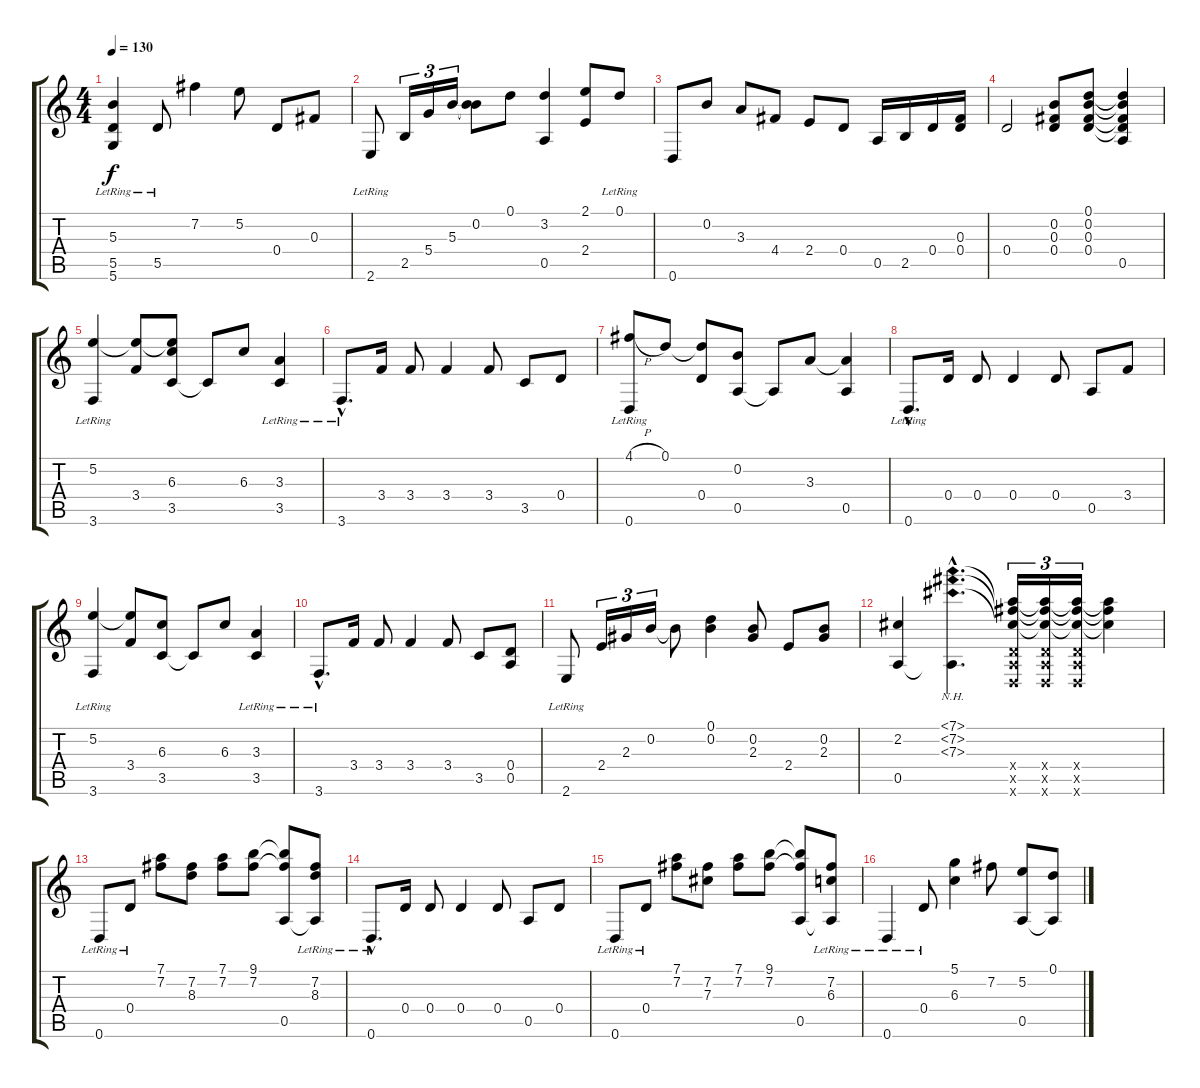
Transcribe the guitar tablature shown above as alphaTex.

\track "" {instrument acousticguitarnylon}
\staff {score tabs}
\tuning (D4 B3 Gb3 D3 A2 D2) {hide}
\ts (4 4)
\tempo 130
\clef g2
\ks c
(5.3{t} 5.5{t} 5.6{lr}).4{dy f} 5.5{lr}.8 7.2.4 5.2.8 0.4.8 0.3.8 |
2.6{lr}.8 2.5.16{tu (3 2)} 5.4.16{tu (3 2)} 5.3.16{tu (3 2)} (0.2 5.3{t}).8 0.1.8 (3.2 0.5).4 (2.1 2.4).8 0.1{lr}.8 |
0.6.8 0.2.8 3.3.8 4.4.8 2.4.8 0.4.8 0.5.16 2.5.16 0.4.16 (0.3 0.4).16 |
0.4.2 (0.2 0.3 0.4).8 (0.1 0.2 0.3 0.4).8 (0.1{t} 0.2{t} 0.3{t} 0.4{t} 0.5).4 |
(5.2 3.6{lr}).4 (5.2{t} 3.4).8 (5.2{t} 6.3 3.5).8 3.5{t}.8 6.3.8 (3.3{lr} 3.5).4 |
3.6{hac lr}.8{d} 3.4.16 3.4.8 3.4.4 3.4.8 3.5.8 0.4.8 |
(4.1{h} 0.6{lr}).8 0.1.8 (0.1{t} 0.4).8 (0.2 0.5).8 0.5{t}.8 3.3.8 (3.3{t} 0.5).4 |
0.6{hac lr}.8{d} 0.4.16 0.4.8 0.4.4 0.4.8 0.5.8 3.4.8 |
(5.2 3.6{lr}).4 (5.2{t} 3.4).8 (6.3 3.5).8 3.5{t}.8 6.3.8 (3.3{lr} 3.5).4 |
3.6{hac lr}.8{d} 3.4.16 3.4.8 3.4.4 3.4.8 3.5.8 (0.4 0.5).8 |
2.6{lr}.8 2.4.16{tu (3 2)} 2.3.16{tu (3 2)} 0.2.16{tu (3 2)} 0.2{t}.8 (0.1 0.2).4 (0.2 2.3).8 2.4.8 (0.2 2.3).8 |
(2.2 0.5).4 (7.1{nh hac} 7.2{nh hac} 7.3{nh hac} 0.5{hac t}).4{d} (7.1{t} 7.2{t} 7.3{t} 0.4{x} 0.5{x} 0.6{x}).16{tu (3 2)} (7.1{t} 7.2{t} 7.3{t} 0.4{x} 0.5{x} 0.6{x}).16{tu (3 2)} (7.1{t} 7.2{t} 7.3{t} 0.4{x} 0.5{x} 0.6{x}).16{tu (3 2)} (7.1{t} 7.2{t} 7.3{t}).4 |
0.6{lr}.8 0.4{lr}.8 (7.1 7.2).8 (7.2 8.3).8 (7.1 7.2).8 (9.1 7.2).8 (9.1{t} 7.2{t} 0.5).8 (7.2{lr} 8.3{lr} 0.5{t}).8 |
0.6{hac lr}.8{d} 0.4.16 0.4.8 0.4.4 0.4.8 0.5.8 0.4.8 |
0.6{lr}.8 0.4{lr}.8 (7.1 7.2).8 (7.2 7.3).8 (7.1 7.2).8 (9.1 7.2).8 (9.1{t} 7.2{t} 0.5).8 (7.2{lr} 6.3{lr} 0.5{t}).8 |
0.6{lr}.4 0.4{lr}.8 (5.1 6.3).4 7.2.8 (5.2 0.5).8 (0.1 0.5{t}).8
